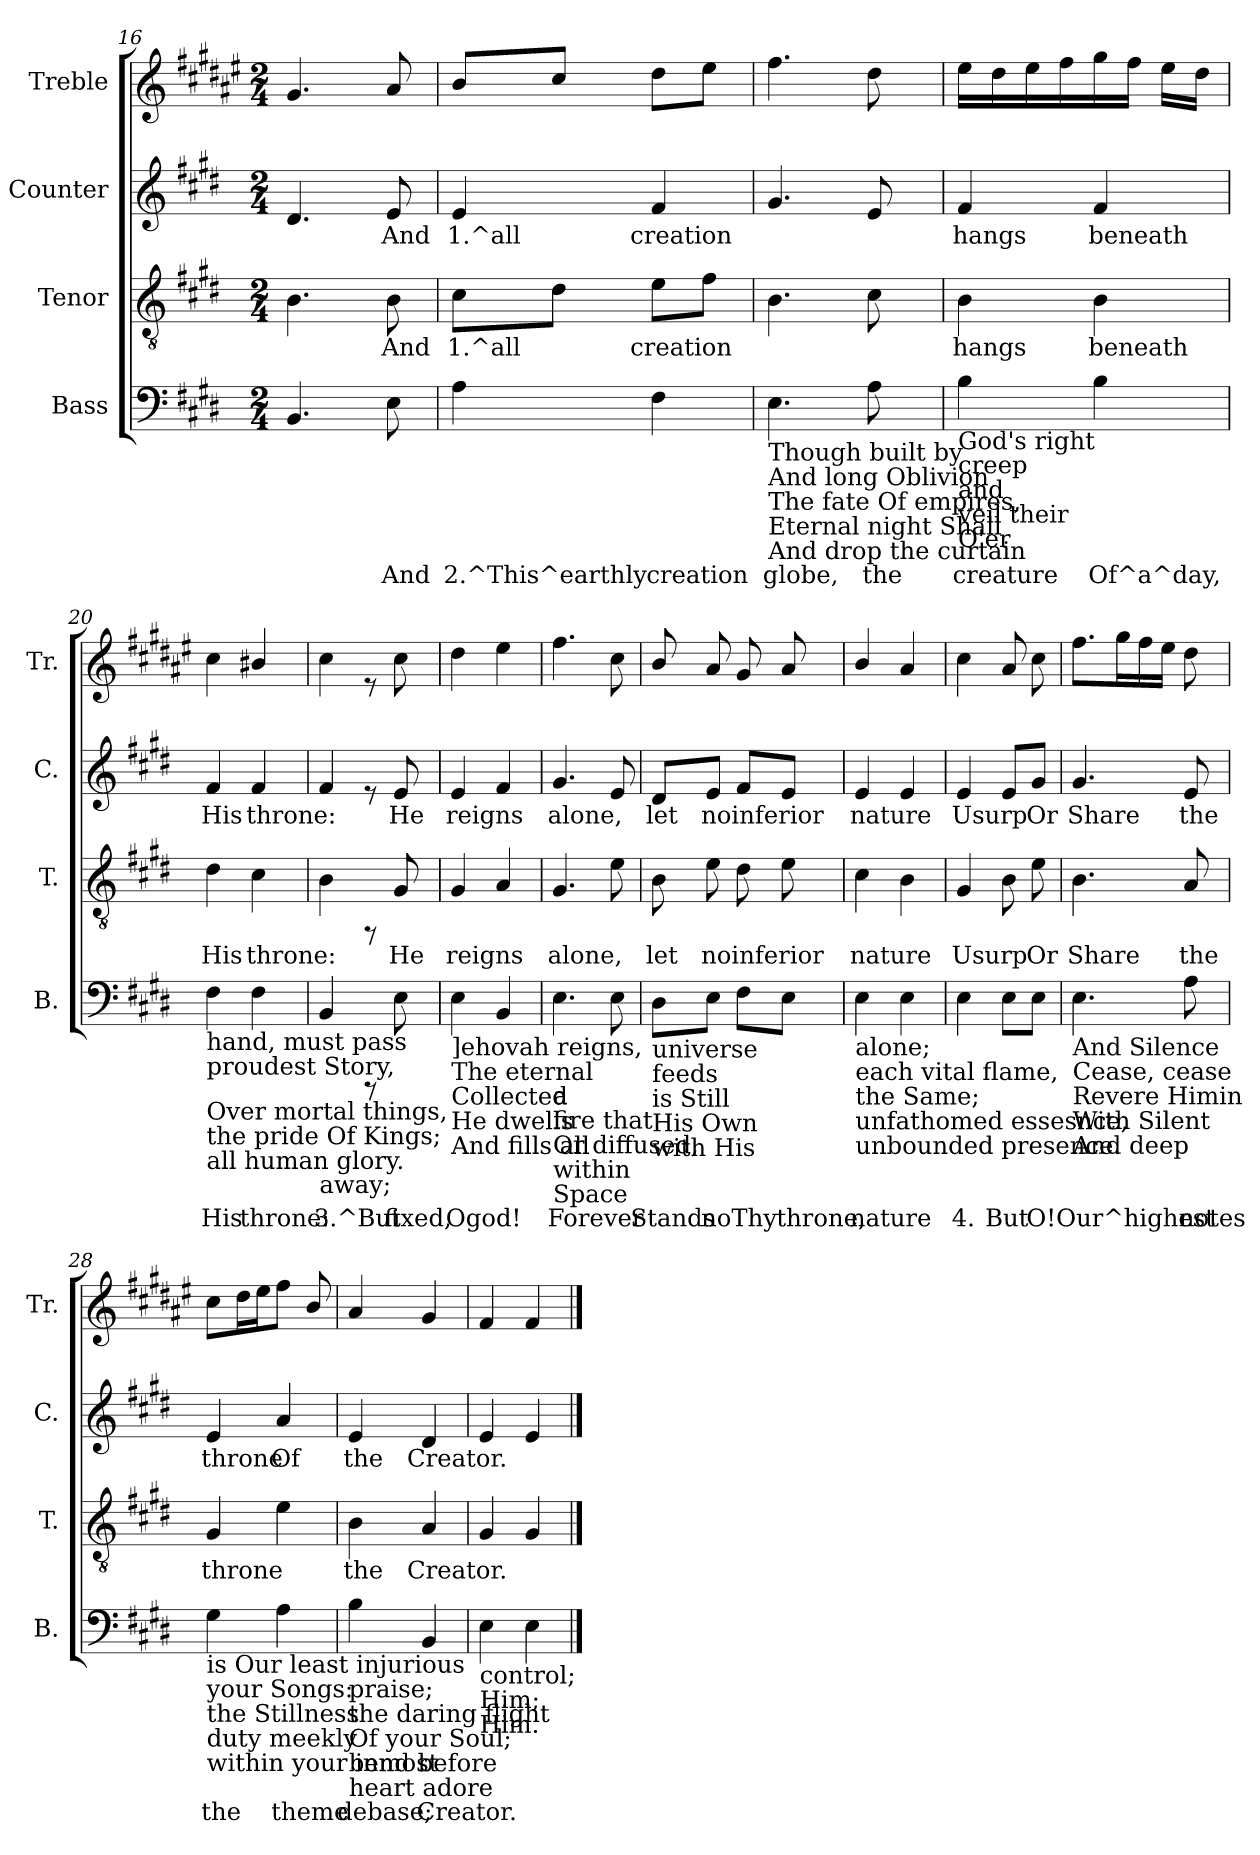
**kern	**text	**kern	**text	**kern	**text	**kern
*part4	*part4	*part3	*part3	*part2	*part2	*part1
*staff4	*staff4	*staff3	*staff3	*staff2	*staff2	*staff1
*I"Bass	*	*I"Tenor	*	*I"Counter	*	*I"Treble
*I'B.	*	*I'T.	*	*I'C.	*	*I'Tr.
*clefF4	*	*clefGv2	*	*clefG2	*	*clefG2
*	*	*	*	*	*	*ITrd1c2
*k[f#c#g#d#]	*	*k[f#c#g#d#]	*	*k[f#c#g#d#]	*	*k[f#c#g#d#]
*E:	*	*E:	*	*E:	*	*E:
*M2/4	*	*M2/4	*	*M2/4	*	*M2/4
=16	=16	=16	=16	=16	=16	=16
!	!LO:LY:a:rj	!	!LO:LY:b:rj	!	!LO:LY:b:rj	!
4.BB/	.	4.B\	.	4.d#/	.	4.f#/
!	!LO:LY:a:rj	!	!LO:LY:b:rj	!	!LO:LY:b:rj	!
8E\	And	8B\	And	8e/	And	8g#/
!!LO:LB:g=z
=17	=17	=17	=17	=17	=17	=17
!	!LO:LY:a:rj	!	!LO:LY:a:rj	!	!LO:LY:b:rj	!
4A\	2.^This^earthly	8c#\L	1.^all	4e/	1.^all	8a/L
!	!	!	!LO:LY:a:rj	!	!	!
.	.	8d#\J	.	.	.	8b/J
!	!LO:LY:a:rj	!	!LO:LY:a:rj	!	!LO:LY:b:rj	!
4F#\	creation	8e\L	creation	4f#/	creation	8cc#\L
!	!	!	!LO:LY:a:rj	!	!	!
.	.	8f#\J	.	.	.	8dd#\J
=18	=18	=18	=18	=18	=18	=18
!LO:TX:b:t=Though built by	!	!	!	!	!	!
!LO:TX:b:t=And long Oblivion	!	!	!	!	!	!
!LO:TX:b:t=The fate Of empires,	!	!	!	!	!	!
!LO:TX:b:t=Eternal night Shall	!	!	!	!	!	!
!LO:TX:b:t=And drop the curtain	!	!	!	!	!	!
!	!LO:LY:a:rj	!	!LO:LY:a:rj	!	!LO:LY:b:rj	!
4.E\	globe,	4.B\	.	4.g#/	.	4.ee\
!	!LO:LY:a:rj	!	!LO:LY:a:rj	!	!LO:LY:b:rj	!
8A\	the	8c#\	.	8e/	.	8cc#\
=19	=19	=19	=19	=19	=19	=19
!LO:TX:b:t=God's right	!	!	!	!	!	!
!LO:TX:b:t=creep	!	!	!	!	!	!
!LO:TX:b:t=and	!	!	!	!	!	!
!LO:TX:b:t=veil their	!	!	!	!	!	!
!LO:TX:b:t=O'er	!	!	!	!	!	!
!	!LO:LY:a:rj	!	!LO:LY:a:rj	!	!LO:LY:b:rj	!
4B\	creature	4B\	hangs	4f#/	hangs	16dd#\L
.	.	.	.	.	.	16cc#\
.	.	.	.	.	.	16dd#\
.	.	.	.	.	.	16ee\
!	!LO:LY:a:rj	!	!LO:LY:a:rj	!	!LO:LY:b:rj	!
4B\	Of^a^day,	4B\	beneath	4f#/	beneath	16ff#\
.	.	.	.	.	.	16ee\J
.	.	.	.	.	.	16dd#\L
.	.	.	.	.	.	16cc#\J
=20	=20	=20	=20	=20	=20	=20
!LO:TX:b:t=hand, must pass	!	!	!	!	!	!
!LO:TX:b:t=Over mortal things,	!	!	!	!	!	!
!LO:TX:b:t=the pride Of Kings;	!	!	!	!	!	!
!LO:TX:b:t=proudest Story,	!	!	!	!	!	!
!LO:TX:b:t=all human glory.	!	!	!	!	!	!
!	!LO:LY:a:rj	!	!LO:LY:a:rj	!	!LO:LY:b:rj	!
4F#\	His	4d#\	His	4f#/	His	4b\
!	!LO:LY:a:rj	!	!LO:LY:a:rj	!	!LO:LY:b:rj	!
4F#\	throne:	4c#\	throne:	4f#/	throne:	4a#X/
=21	=21	=21	=21	=21	=21	=21
!LO:TX:b:t=away;	!	!	!	!	!	!
!	!LO:LY:a:rj	!	!LO:LY:a:rj	!	!LO:LY:b:rj	!
4BB/	3.^But	4B\	.	4f#/	.	4b\
8rBBBB	.	8rEE	.	8re	.	8re
!	!LO:LY:a:rj	!	!LO:LY:a:rj	!	!LO:LY:b:rj	!
8E\	fixed,	8G#/	He	8e/	He	8b\
=22	=22	=22	=22	=22	=22	=22
!LO:TX:b:t=]ehovah reigns,	!	!	!	!	!	!
!LO:TX:b:t=The eternal	!	!	!	!	!	!
!LO:TX:b:t=Collected	!	!	!	!	!	!
!LO:TX:b:t=He dwells	!	!	!	!	!	!
!LO:TX:b:t=And fills all	!	!	!	!	!	!
!	!LO:LY:a:rj	!	!LO:LY:a:rj	!	!LO:LY:b:rj	!
4E\	Ogod!	4G#/	reigns	4e/	reigns	4cc#\
!	!LO:LY:a:rj	!	!LO:LY:a:rj	!	!LO:LY:b:rj	!
4BB/	.	4A/	.	4f#/	.	4dd#\
=23	=23	=23	=23	=23	=23	=23
!LO:TX:b:t=a	!	!	!	!	!	!
!LO:TX:b:t=fire that	!	!	!	!	!	!
!LO:TX:b:t=Or diffused,	!	!	!	!	!	!
!LO:TX:b:t=within	!	!	!	!	!	!
!LO:TX:b:t=Space	!	!	!	!	!	!
!	!LO:LY:a:rj	!	!LO:LY:a:rj	!	!LO:LY:b:rj	!
4.E\	Forever	4.G#/	alone,	4.g#/	alone,	4.ee\
!	!LO:LY:a:rj	!	!LO:LY:a:rj	!	!LO:LY:b:rj	!
8E\	.	8e\	.	8e/	.	8b\
=24	=24	=24	=24	=24	=24	=24
!LO:TX:b:t=universe	!	!	!	!	!	!
!LO:TX:b:t=feeds	!	!	!	!	!	!
!LO:TX:b:t=is Still	!	!	!	!	!	!
!LO:TX:b:t=His Own	!	!	!	!	!	!
!LO:TX:b:t=with His	!	!	!	!	!	!
!	!LO:LY:a:rj	!	!LO:LY:a:rj	!	!LO:LY:b:rj	!
8D#\L	Stands	8B\	let	8d#/L	let	8a/
!	!LO:LY:a:rj	!	!LO:LY:a:rj	!	!LO:LY:b:rj	!
8E\J	no	8e\	no	8e/J	no	8g#/
!	!LO:LY:a:rj	!	!LO:LY:a:rj	!	!LO:LY:b:rj	!
8F#\L	Thy	8d#\	inferior	8f#/L	inferior	8f#/
!	!LO:LY:a:rj	!	!LO:LY:a:rj	!	!LO:LY:b:rj	!
8E\J	throne,	8e\	.	8e/J	.	8g#/
=25	=25	=25	=25	=25	=25	=25
!LO:TX:b:t=alone;	!	!	!	!	!	!
!LO:TX:b:t=each vital flame,	!	!	!	!	!	!
!LO:TX:b:t=the Same;	!	!	!	!	!	!
!LO:TX:b:t=unfathomed essesnce,	!	!	!	!	!	!
!LO:TX:b:t=unbounded presence.	!	!	!	!	!	!
!	!LO:LY:a:rj	!	!LO:LY:a:rj	!	!LO:LY:b:rj	!
4E\	nature	4c#\	nature	4e/	nature	4a/
!	!LO:LY:a:rj	!	!LO:LY:a:rj	!	!LO:LY:b:rj	!
4E\	.	4B\	.	4e/	.	4g#/
=26	=26	=26	=26	=26	=26	=26
!	!LO:LY:a:rj	!	!LO:LY:a:rj	!	!LO:LY:b:rj	!
4E\	4.	4G#/	Usurp	4e/	Usurp	4b\
!	!LO:LY:a:rj	!	!LO:LY:a:rj	!	!LO:LY:b:rj	!
8E\L	But	8B\	.	8e/L	.	8g#/
!	!LO:LY:a:rj	!	!LO:LY:a:rj	!	!LO:LY:b:rj	!
8E\J	O!	8e\	Or	8g#/J	Or	8b\
=27	=27	=27	=27	=27	=27	=27
!LO:TX:b:t=And Silence	!	!	!	!	!	!
!LO:TX:b:t=Cease, cease	!	!	!	!	!	!
!LO:TX:b:t=Revere Himin	!	!	!	!	!	!
!LO:TX:b:t=With Silent	!	!	!	!	!	!
!LO:TX:b:t=And deep	!	!	!	!	!	!
!	!LO:LY:a:rj	!	!LO:LY:a:rj	!	!LO:LY:b:rj	!
4.E\	Our^highest	4.B\	Share	4.g#/	Share	8.ee\L
.	.	.	.	.	.	16ff#\
.	.	.	.	.	.	16ee\
.	.	.	.	.	.	16dd#\J
!	!LO:LY:a:rj	!	!LO:LY:a:rj	!	!LO:LY:b:rj	!
8A\	notes	8A/	the	8e/	the	8cc#\
=28	=28	=28	=28	=28	=28	=28
!LO:TX:b:t=is Our least injurious	!	!	!	!	!	!
!LO:TX:b:t=your Songs&colon;	!	!	!	!	!	!
!LO:TX:b:t=the Stillness	!	!	!	!	!	!
!LO:TX:b:t=duty meekly	!	!	!	!	!	!
!LO:TX:b:t=within your inmost	!	!	!	!	!	!
!	!LO:LY:a:rj	!	!LO:LY:a:rj	!	!LO:LY:b:rj	!
4G#\	the	4G#/	throne	4e/	throne	8b\L
.	.	.	.	.	.	16cc#\
.	.	.	.	.	.	16dd#\
!	!LO:LY:a:rj	!	!LO:LY:a:rj	!	!LO:LY:b:rj	!
4A\	theme	4e\	.	4a/	Of	8ee\J
.	.	.	.	.	.	8a/
=29	=29	=29	=29	=29	=29	=29
!LO:TX:b:t=praise;	!	!	!	!	!	!
!LO:TX:b:t=the daring flight	!	!	!	!	!	!
!LO:TX:b:t=Of your Soul;	!	!	!	!	!	!
!LO:TX:b:t=bend before	!	!	!	!	!	!
!LO:TX:b:t=heart adore	!	!	!	!	!	!
!	!LO:LY:a:rj	!	!LO:LY:a:rj	!	!LO:LY:b:rj	!
4B\	debase;	4B\	the	4e/	the	4g#/
!	!LO:LY:a:rj	!	!LO:LY:a:rj	!	!LO:LY:b:rj	!
4BB/	Creator.	4A/	Creator.	4d#/	Creator.	4f#/
=30	=30	=30	=30	=30	=30	=30
!LO:TX:b:t=control;	!	!	!	!	!	!
!LO:TX:b:t=Him;	!	!	!	!	!	!
!LO:TX:b:t=Him.	!	!	!	!	!	!
!	!LO:LY:a:rj	!	!LO:LY:a:rj	!	!LO:LY:b:rj	!
4E\	.	4G#/	.	4e/	.	4e/
!	!LO:LY:a:rj	!	!LO:LY:a:rj	!	!LO:LY:b:rj	!
4E\	.	4G#/	.	4e/	.	4e/
==	==	==	==	==	==	==
*-	*-	*-	*-	*-	*-	*-
